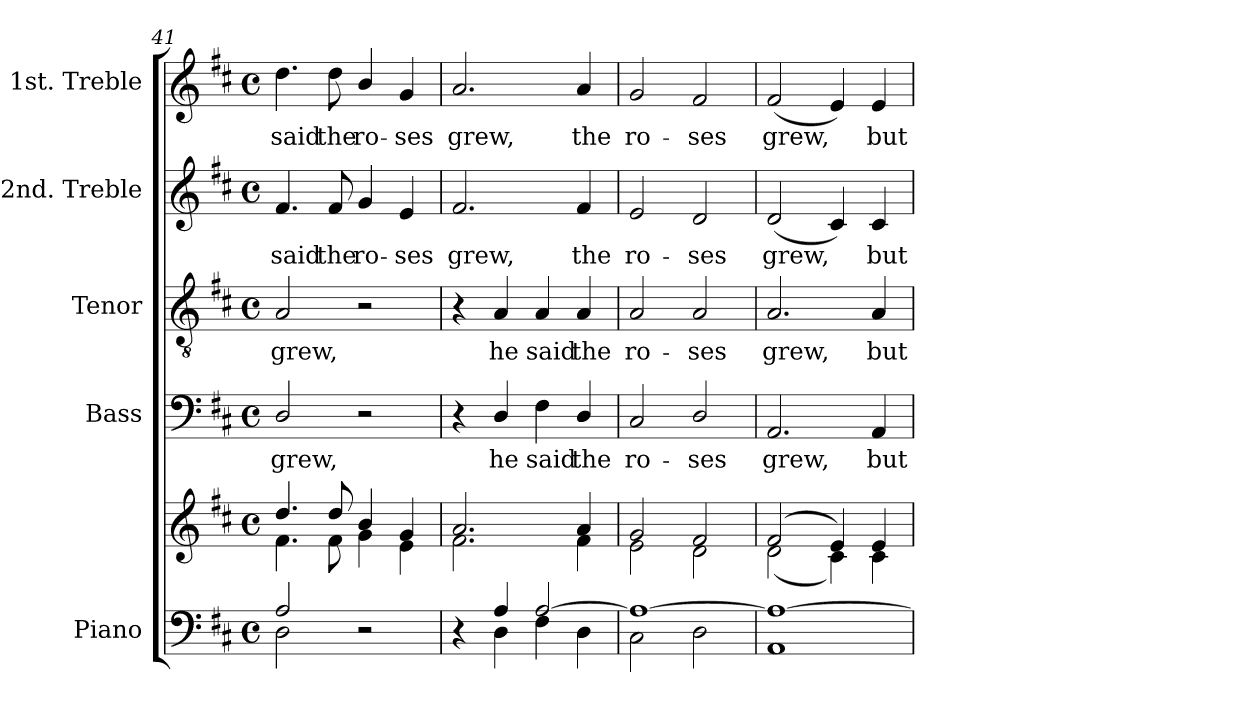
**kern	**kern	**kern	**text	**kern	**text	**kern	**text	**kern	**text
*part5	*part5	*part4	*part4	*part3	*part3	*part2	*part2	*part1	*part1
*staff6	*staff5	*staff4	*staff4	*staff3	*staff3	*staff2	*staff2	*staff1	*staff1
*I"Piano	*	*I"Bass	*	*I"Tenor	*	*I"2nd. Treble	*	*I"1st. Treble	*
*clefF4	*clefG2	*clefF4	*	*clefGv2	*	*clefG2	*	*clefG2	*
*	*	*	*	*ITrd7c12	*	*	*	*	*
*k[f#c#]	*k[f#c#]	*k[f#c#]	*	*k[f#c#]	*	*k[f#c#]	*	*k[f#c#]	*
*D:	*D:	*D:	*	*D:	*	*D:	*	*D:	*
*M4/4	*M4/4	*M4/4	*	*M4/4	*	*M4/4	*	*M4/4	*
*met(c)	*met(c)	*met(c)	*	*met(c)	*	*met(c)	*	*met(c)	*
=41	=41	=41	=41	=41	=41	=41	=41	=41	=41
*^	*^	*	*	*	*	*	*	*	*
!	!	!	!	!	!LO:LY:b:color=#000000	!	!	!	!	!	!
!	!	!	!	!	!	!	!LO:LY:b:color=#000000	!	!	!	!
!	!	!	!	!	!	!	!	!	!LO:LY:b:color=#000000	!	!
!	!	!	!	!	!	!	!	!	!	!	!LO:LY:b:color=#000000
2Ai/	2Di\	4.ddi/	4.f#i\	2Di/	grew,	2AAi/	grew,	4.f#i/	said	4.ddi\	said
!	!	!	!	!	!	!	!	!	!LO:LY:b:color=#000000	!	!
!	!	!	!	!	!	!	!	!	!	!	!LO:LY:b:color=#000000
.	.	8ddi/	8f#i\	.	.	.	.	8f#i/	the	8ddi\	the
!	!	!	!	!	!	!	!	!	!LO:LY:b:color=#000000	!	!
!	!	!	!	!	!	!	!	!	!	!	!LO:LY:b:color=#000000
2r	2ryy	4bi/	4gi\	2r	.	2r	.	4gi/	ro-	4bi/	ro-
!	!	!	!	!	!	!	!	!	!LO:LY:b:color=#000000	!	!
!	!	!	!	!	!	!	!	!	!	!	!LO:LY:b:color=#000000
.	.	4gi/	4ei\	.	.	.	.	4ei/	-ses	4gi/	-ses
=42	=42	=42	=42	=42	=42	=42	=42	=42	=42	=42	=42
!	!	!	!	!	!	!	!	!	!LO:LY:b:color=#000000	!	!
!	!	!	!	!	!	!	!	!	!	!	!LO:LY:b:color=#000000
4r	4ryy	2.ai/	2.f#i\	4r	.	4r	.	2.f#i/	grew,	2.ai/	grew,
!	!	!	!	!	!LO:LY:b:color=#000000	!	!	!	!	!	!
!	!	!	!	!	!	!	!LO:LY:b:color=#000000	!	!	!	!
4Ai/	4Di\	.	.	4Di/	he	4AAi/	he	.	.	.	.
!	!	!	!	!	!LO:LY:b:color=#000000	!	!	!	!	!	!
!	!	!	!	!	!	!	!LO:LY:b:color=#000000	!	!	!	!
[2Ai/	4F#i\	.	.	4F#i\	said	4AAi/	said	.	.	.	.
!	!	!	!	!	!LO:LY:b:color=#000000	!	!	!	!	!	!
!	!	!	!	!	!	!	!LO:LY:b:color=#000000	!	!	!	!
!	!	!	!	!	!	!	!	!	!LO:LY:b:color=#000000	!	!
!	!	!	!	!	!	!	!	!	!	!	!LO:LY:b:color=#000000
.	4Di\	4ai/	4f#i\	4Di/	the	4AAi/	the	4f#i/	the	4ai/	the
=43	=43	=43	=43	=43	=43	=43	=43	=43	=43	=43	=43
!	!	!	!	!	!LO:LY:b:color=#000000	!	!	!	!	!	!
!	!	!	!	!	!	!	!LO:LY:b:color=#000000	!	!	!	!
!	!	!	!	!	!	!	!	!	!LO:LY:b:color=#000000	!	!
!	!	!	!	!	!	!	!	!	!	!	!LO:LY:b:color=#000000
1Ai_	2C#i\	2gi/	2ei\	2C#i/	ro-	2AAi/	ro-	2ei/	ro-	2gi/	ro-
!	!	!	!	!	!LO:LY:b:color=#000000	!	!	!	!	!	!
!	!	!	!	!	!	!	!LO:LY:b:color=#000000	!	!	!	!
!	!	!	!	!	!	!	!	!	!LO:LY:b:color=#000000	!	!
!	!	!	!	!	!	!	!	!	!	!	!LO:LY:b:color=#000000
.	2Di\	2f#i/	2di\	2Di/	-ses	2AAi/	-ses	2di/	-ses	2f#i/	-ses
!!LO:LB:g=z
=44	=44	=44	=44	=44	=44	=44	=44	=44	=44	=44	=44
!	!	!	!	!	!LO:LY:b:color=#000000	!	!	!	!	!	!
!	!	!	!	!	!	!	!LO:LY:b:color=#000000	!	!	!	!
!	!	!	!	!	!	!	!	!	!LO:LY:b:color=#000000	!	!
!	!	!	!	!	!	!	!	!	!	!	!LO:LY:b:color=#000000
1Ai_	1AAi	(2f#i/	(2di\	2.AAi/	grew,	2.AAi/	grew,	(2di/	grew,	(2f#i/	grew,
.	.	4ei/)	4c#i\)	.	.	.	.	4c#i/)	.	4ei/)	.
!	!	!	!	!	!LO:LY:b:color=#000000	!	!	!	!	!	!
!	!	!	!	!	!	!	!LO:LY:b:color=#000000	!	!	!	!
!	!	!	!	!	!	!	!	!	!LO:LY:b:color=#000000	!	!
!	!	!	!	!	!	!	!	!	!	!	!LO:LY:b:color=#000000
.	.	4ei/	4c#i\	4AAi/	but	4AAi/	but	4c#i/	but	4ei/	but
*v	*v	*	*	*	*	*	*	*	*	*	*
*	*v	*v	*	*	*	*	*	*	*	*
=	=	=	=	=	=	=	=	=	=
*-	*-	*-	*-	*-	*-	*-	*-	*-	*-
